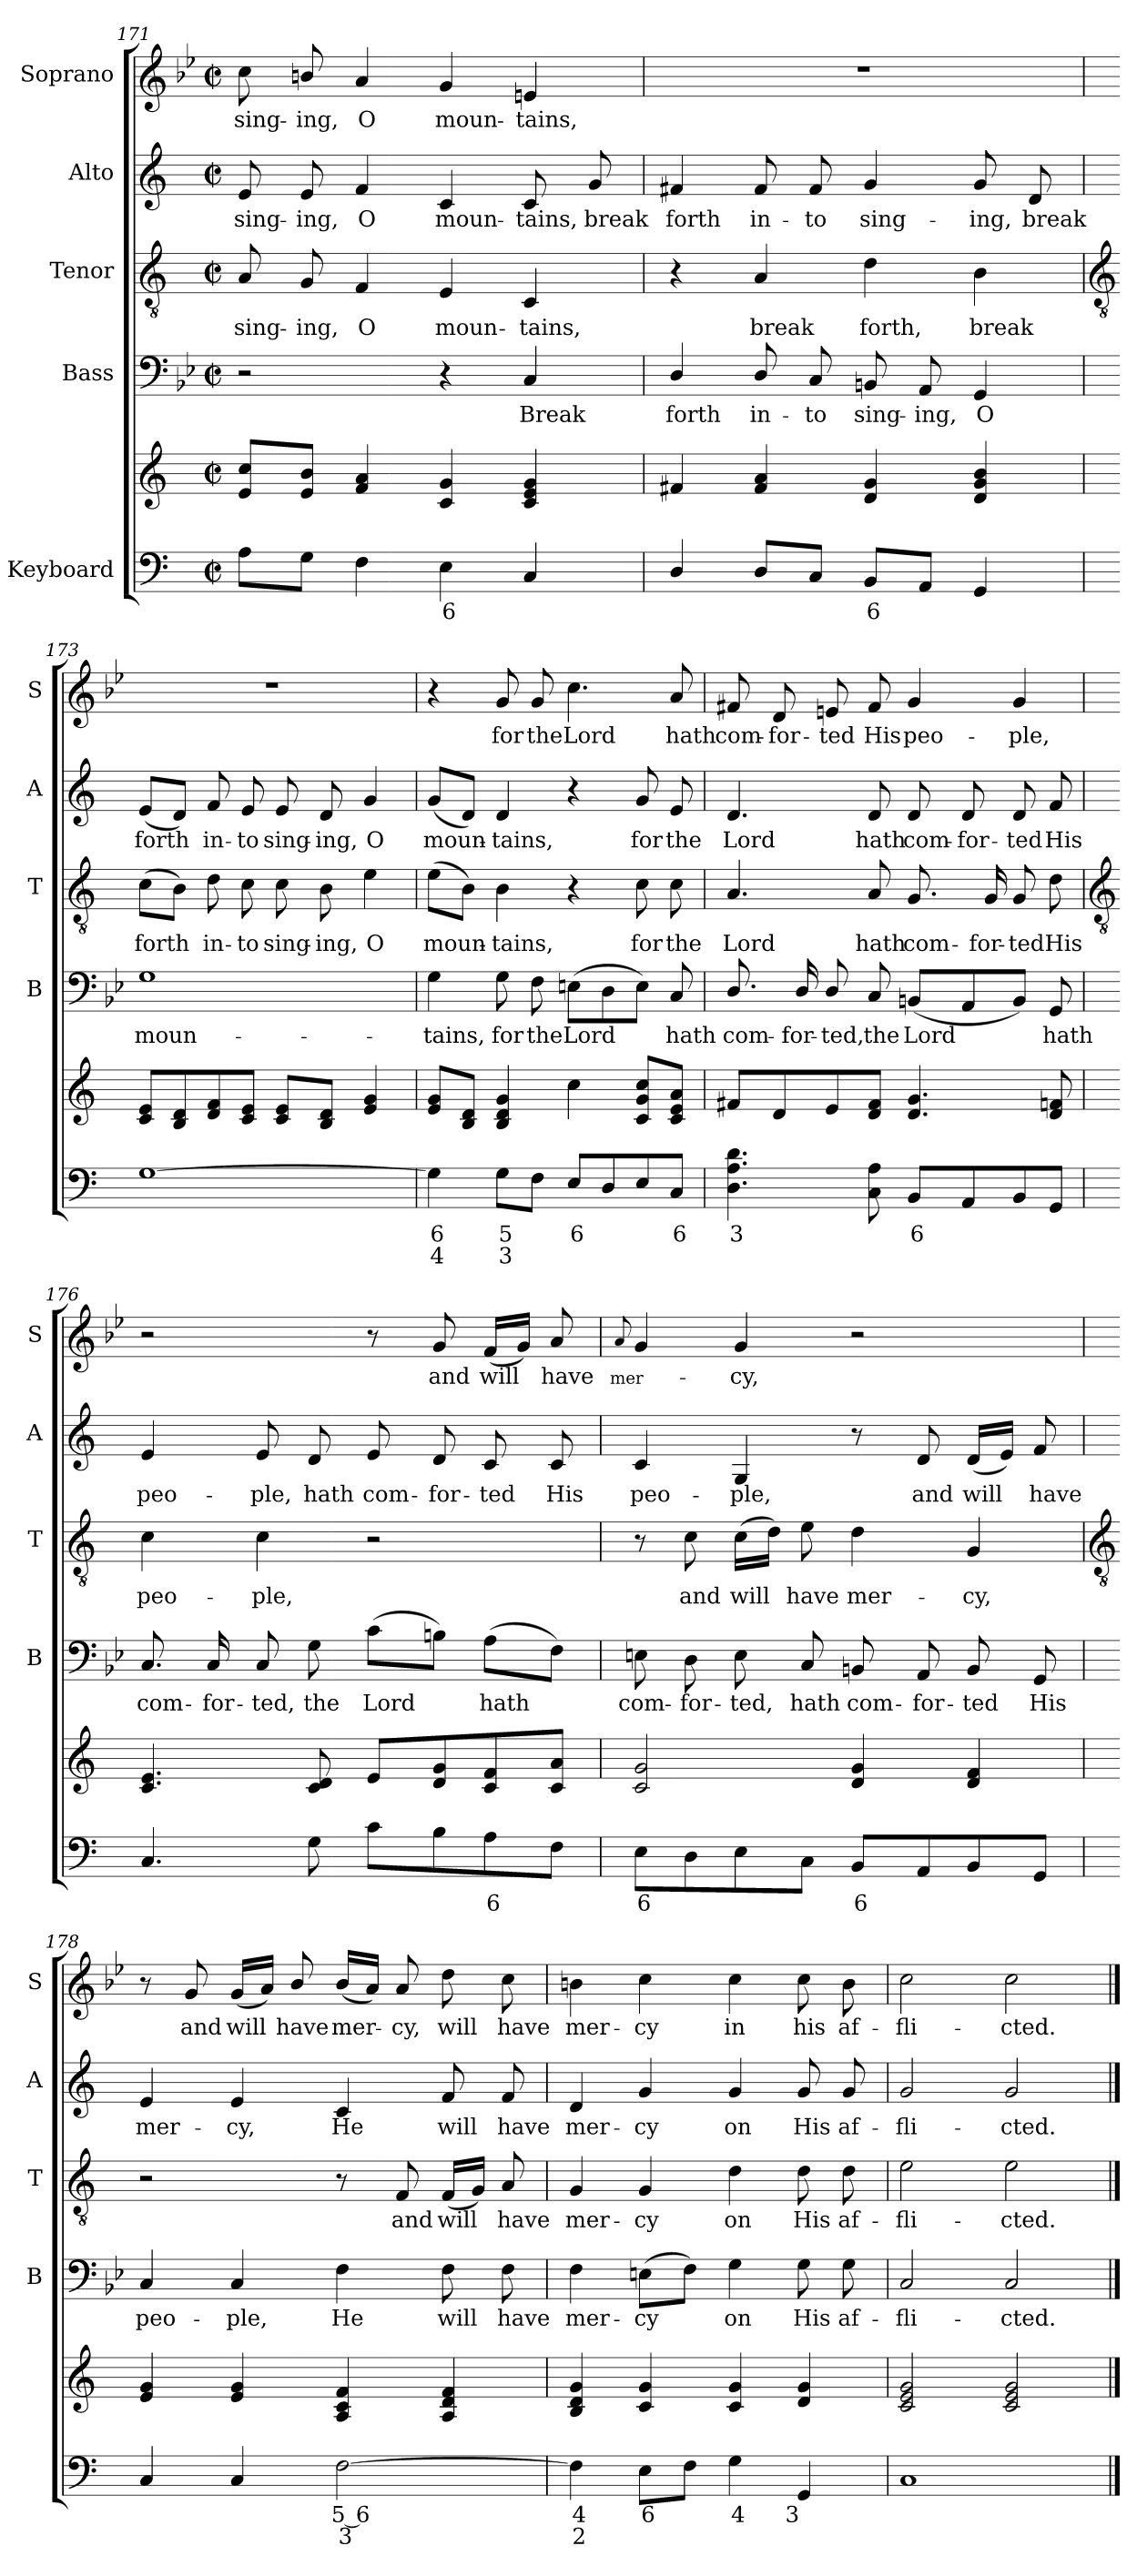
**kern	**text	**text	**kern	**kern	**text	**kern	**text	**kern	**text	**kern	**text
*part5	*part5	*part5	*part5	*part4	*part4	*part3	*part3	*part2	*part2	*part1	*part1
*staff6	*staff6	*staff6	*staff5	*staff4	*staff4	*staff3	*staff3	*staff2	*staff2	*staff1	*staff1
*I"Keyboard	*	*	*	*I"Bass	*	*I"Tenor	*	*I"Alto	*	*I"Soprano	*
*	*	*	*	*I'B	*	*I'T	*	*I'A	*	*I'S	*
*clefF4	*	*	*clefG2	*clefF4	*	*clefGv2	*	*clefG2	*	*clefG2	*
*k[]	*	*	*k[]	*k[b-e-]	*	*k[]	*	*k[]	*	*k[b-e-]	*
*C:	*	*	*C:	*B-:	*	*C:	*	*C:	*	*B-:	*
*M2/2	*	*	*M2/2	*M2/2	*	*M2/2	*	*M2/2	*	*M2/2	*
*met(c|)	*	*	*met(c|)	*met(c|)	*	*met(c|)	*	*met(c|)	*	*met(c|)	*
=171	=171	=171	=171	=171	=171	=171	=171	=171	=171	=171	=171
!	!	!	!	!	!	!	!LO:LY:b	!	!LO:LY:b	!	!LO:LY:b
8AL	.	.	8e 8ccL	2r	.	8A	sing-	8e	sing-	8cc	sing-
!	!	!	!	!	!	!	!LO:LY:b	!	!LO:LY:b	!	!LO:LY:b
8GJ	.	.	8e/ 8b/J	.	.	8G	-ing,	8e	-ing,	8bn/	-ing,
!	!	!	!	!	!	!	!LO:LY:b	!	!LO:LY:b	!	!LO:LY:b
4F	.	.	4f 4a	.	.	4F	O	4f	O	4a	O
!	!LO:LY:b	!	!	!	!	!	!LO:LY:b	!	!LO:LY:b	!	!LO:LY:b
4E	6	.	4c 4g	4r	.	4E	moun-	4c	moun-	4g	moun-
!	!	!	!	!	!LO:LY:b	!	!LO:LY:b	!	!LO:LY:b	!	!LO:LY:b
4C	.	.	4c 4e 4g	4C	Break	4C	-tains,	8c	-tains,	4en	-tains,
!	!	!	!	!	!	!	!	!	!LO:LY:b	!	!
.	.	.	.	.	.	.	.	8g	break	.	.
=172	=172	=172	=172	=172	=172	=172	=172	=172	=172	=172	=172
!	!	!	!	!	!LO:LY:b	!	!	!	!LO:LY:b	!	!
4D/	.	.	4f#X	4D/	forth	4r	.	4f#X	forth	1r	.
!	!	!	!	!	!LO:LY:b	!	!LO:LY:b	!	!LO:LY:b	!	!
8DL	.	.	4f# 4a	8D/	in-	4A	break	8f#	in-	.	.
!	!	!	!	!	!LO:LY:b	!	!	!	!LO:LY:b	!	!
8CJ	.	.	.	8C	-to	.	.	8f#	-to	.	.
!	!LO:LY:b	!	!	!	!LO:LY:b	!	!LO:LY:b	!	!LO:LY:b	!	!
8BBL	6	.	4d 4g	8BBn	sing-	4d	forth,	4g	sing-	.	.
!	!	!	!	!	!LO:LY:b	!	!	!	!	!	!
8AAJ	.	.	.	8AA	-ing,	.	.	.	.	.	.
!	!	!	!	!	!LO:LY:b	!	!LO:LY:b	!	!LO:LY:b	!	!
4GG	.	.	4d 4g 4b	4GG	O	4B	break	8g	-ing,	.	.
!	!	!	!	!	!	!	!	!	!LO:LY:b	!	!
.	.	.	.	.	.	.	.	8d	break	.	.
!!LO:LB:g=z
=173	=173	=173	=173	=173	=173	=173	=173	=173	=173	=173	=173
*	*	*	*	*	*	*clefGv2	*	*	*	*	*
!	!	!	!	!	!LO:LY:b	!	!LO:LY:b	!	!LO:LY:b	!	!
[1G	.	.	8c 8eL	1G	moun-	(>8cL	forth	(<8eL	forth	1r	.
.	.	.	8B 8d	.	.	8BJ)	.	8dJ)	.	.	.
!	!	!	!	!	!	!	!LO:LY:b	!	!LO:LY:b	!	!
.	.	.	8d 8f	.	.	8d	in-	8f	in-	.	.
!	!	!	!	!	!	!	!LO:LY:b	!	!LO:LY:b	!	!
.	.	.	8c 8eJ	.	.	8c	-to	8e	-to	.	.
!	!	!	!	!	!	!	!LO:LY:b	!	!LO:LY:b	!	!
.	.	.	8c 8eL	.	.	8c	sing-	8e	sing-	.	.
!	!	!	!	!	!	!	!LO:LY:b	!	!LO:LY:b	!	!
.	.	.	8B 8dJ	.	.	8B	-ing,	8d	-ing,	.	.
!	!	!	!	!	!	!	!LO:LY:b	!	!LO:LY:b	!	!
.	.	.	4e 4g	.	.	4e	O	4g	O	.	.
=174	=174	=174	=174	=174	=174	=174	=174	=174	=174	=174	=174
!	!LO:LY:b	!LO:LY:b	!	!	!LO:LY:b	!	!LO:LY:b	!	!LO:LY:b	!	!
4G]	6	4	8e 8gL	4G	-tains,	(>8eL	moun-	(<8gL	moun-	4r	.
.	.	.	8B 8dJ	.	.	8BJ)	.	8dJ)	.	.	.
!	!LO:LY:b	!LO:LY:b	!	!	!LO:LY:b	!	!LO:LY:b	!	!LO:LY:b	!	!LO:LY:b
8GL	5	3	4B 4d 4g	8G	for	4B	tains,	4d	tains,	8g	for
!	!	!	!	!	!LO:LY:b	!	!	!	!	!	!LO:LY:b
8FJ	.	.	.	8F	the	.	.	.	.	8g	the
!	!LO:LY:b	!	!	!	!LO:LY:b	!	!	!	!	!	!LO:LY:b
8E/L	6	.	4cc	(>8EnL	Lord	4r	.	4r	.	4.cc	Lord
8D/	.	.	.	8D	.	.	.	.	.	.	.
!	!	!	!	!	!	!	!LO:LY:b	!	!LO:LY:b	!	!
8E/	.	.	8c 8g 8ccL	8EJ)	.	8c	for	8g	for	.	.
!	!LO:LY:b	!	!	!	!LO:LY:b	!	!LO:LY:b	!	!LO:LY:b	!	!LO:LY:b
8C/J	6	.	8c 8e 8aJ	8C	hath	8c	the	8e	the	8a	hath
=175	=175	=175	=175	=175	=175	=175	=175	=175	=175	=175	=175
!	!LO:LY:b	!	!	!	!LO:LY:b	!	!LO:LY:b	!	!LO:LY:b	!	!LO:LY:b
4.D\ 4.A\ 4.d\	3	.	8f#XL	8.D/	com-	4.A	Lord	4.d	Lord	8f#X	com-
!	!	!	!	!	!	!	!	!	!	!	!LO:LY:b
.	.	.	8d	.	.	.	.	.	.	8d	-for-
!	!	!	!	!	!LO:LY:b	!	!	!	!	!	!
.	.	.	.	16D/	-for-	.	.	.	.	.	.
!	!	!	!	!	!LO:LY:b	!	!	!	!	!	!LO:LY:b
.	.	.	8e	8D/	-ted,	.	.	.	.	8en	-ted
!	!	!	!	!	!LO:LY:b	!	!LO:LY:b	!	!LO:LY:b	!	!LO:LY:b
8C 8A	.	.	8d 8f#J	8C	the	8A	hath	8d	hath	8f#	His
!	!LO:LY:b	!	!	!	!LO:LY:b	!	!LO:LY:b	!	!LO:LY:b	!	!LO:LY:b
8BBL	6	.	4.d 4.g	(<8BBnL	Lord	8.G	com-	8d	com-	4g	peo-
!	!	!	!	!	!	!	!	!	!LO:LY:b	!	!
8AA	.	.	.	8AA	.	.	.	8d	-for-	.	.
!	!	!	!	!	!	!	!LO:LY:b	!	!	!	!
.	.	.	.	.	.	16G	-for-	.	.	.	.
!	!	!	!	!	!	!	!LO:LY:b	!	!LO:LY:b	!	!LO:LY:b
8BB	.	.	.	8BBJ)	.	8G	-ted	8d	-ted	4g	-ple,
!	!	!	!	!	!LO:LY:b	!	!LO:LY:b	!	!LO:LY:b	!	!
8GGJ	.	.	8d 8fn	8GG	hath	8d	His	8f	His	.	.
!!LO:LB:g=z
=176	=176	=176	=176	=176	=176	=176	=176	=176	=176	=176	=176
*	*	*	*	*	*	*clefGv2	*	*	*	*	*
!	!	!	!	!	!LO:LY:b	!	!LO:LY:b	!	!LO:LY:b	!	!
4.C	.	.	4.c 4.e	8.C	com-	4c	peo-	4e	peo-	2r	.
!	!	!	!	!	!LO:LY:b	!	!	!	!	!	!
.	.	.	.	16C	-for-	.	.	.	.	.	.
!	!	!	!	!	!LO:LY:b	!	!LO:LY:b	!	!LO:LY:b	!	!
.	.	.	.	8C	-ted,	4c	-ple,	8e	-ple,	.	.
!	!	!	!	!	!LO:LY:b	!	!	!	!LO:LY:b	!	!
8G	.	.	8c 8d	8G	the	.	.	8d	hath	.	.
!	!	!	!	!	!LO:LY:b	!	!	!	!LO:LY:b	!	!
8cL	.	.	8eL	(>8cL	Lord	2r	.	8e	com-	8r	.
!	!	!	!	!	!	!	!	!	!LO:LY:b	!	!LO:LY:b
8B	.	.	8d 8g	8BnJ)	.	.	.	8d	-for-	8g	and
!	!LO:LY:b	!	!	!	!LO:LY:b	!	!	!	!LO:LY:b	!	!LO:LY:b
8A	6	.	8c 8f	(>8AL	hath	.	.	8c	-ted	(<16fLL	will
.	.	.	.	.	.	.	.	.	.	16gJJ)	.
!	!	!	!	!	!	!	!	!	!LO:LY:b	!	!LO:LY:b
8FJ	.	.	8c 8aJ	8FJ)	.	.	.	8c	His	8a	have
=177	=177	=177	=177	=177	=177	=177	=177	=177	=177	=177	=177
!	!	!	!	!	!	!	!	!	!	!	!LO:LY:b
.	.	.	.	.	.	.	.	.	.	8qqa	mer-
!	!LO:LY:b	!	!	!	!LO:LY:b	!	!	!	!LO:LY:b	!	!
8EL	6	.	2c 2g	8En	com-	8r	.	4c	peo-	4g	.
!	!	!	!	!	!LO:LY:b	!	!LO:LY:b	!	!	!	!
8D	.	.	.	8D	-for-	8c	and	.	.	.	.
!	!	!	!	!	!LO:LY:b	!	!LO:LY:b	!	!LO:LY:b	!	!LO:LY:b
8E	.	.	.	8E	-ted,	(>16cLL	will	4G	-ple,	4g	cy,
.	.	.	.	.	.	16dJJ)	.	.	.	.	.
!	!	!	!	!	!LO:LY:b	!	!LO:LY:b	!	!	!	!
8CJ	.	.	.	8C	hath	8e	have	.	.	.	.
!	!LO:LY:b	!	!	!	!LO:LY:b	!	!LO:LY:b	!	!	!	!
8BBL	6	.	4d 4g	8BBn	com-	4d	mer-	8r	.	2r	.
!	!	!	!	!	!LO:LY:b	!	!	!	!LO:LY:b	!	!
8AA	.	.	.	8AA	-for-	.	.	8d	and	.	.
!	!	!	!	!	!LO:LY:b	!	!LO:LY:b	!	!LO:LY:b	!	!
8BB	.	.	4d 4f	8BB	-ted	4G	-cy,	(<16dLL	will	.	.
.	.	.	.	.	.	.	.	16eJJ)	.	.	.
!	!	!	!	!	!LO:LY:b	!	!	!	!LO:LY:b	!	!
8GGJ	.	.	.	8GG	His	.	.	8f	have	.	.
!!LO:LB:g=z
=178	=178	=178	=178	=178	=178	=178	=178	=178	=178	=178	=178
*	*	*	*	*	*	*clefGv2	*	*	*	*	*
!	!	!	!	!	!LO:LY:b	!	!	!	!LO:LY:b	!	!
4C	.	.	4e 4g	4C	peo-	2r	.	4e	mer-	8r	.
!	!	!	!	!	!	!	!	!	!	!	!LO:LY:b
.	.	.	.	.	.	.	.	.	.	8g	and
!	!	!	!	!	!LO:LY:b	!	!	!	!LO:LY:b	!	!LO:LY:b
4C	.	.	4e 4g	4C	-ple,	.	.	4e	-cy,	(<16gLL	will
.	.	.	.	.	.	.	.	.	.	16aJJ)	.
!	!	!	!	!	!	!	!	!	!	!	!LO:LY:b
.	.	.	.	.	.	.	.	.	.	8b-/	have
!	!LO:LY:b	!LO:LY:b	!	!	!LO:LY:b	!	!	!	!LO:LY:b	!	!LO:LY:b
[2F	5 6	3	4A 4c 4f	4F	He	8r	.	4c	He	(<16b-LL	mer-
.	.	.	.	.	.	.	.	.	.	16aJJ)	.
!	!	!	!	!	!	!	!LO:LY:b	!	!	!	!LO:LY:b
.	.	.	.	.	.	8F	and	.	.	8a	cy,
!	!	!	!	!	!LO:LY:b	!	!LO:LY:b	!	!LO:LY:b	!	!LO:LY:b
.	.	.	4A 4d 4f	8F	will	(<16FLL	will	8f	will	8dd	will
.	.	.	.	.	.	16GJJ)	.	.	.	.	.
!	!	!	!	!	!LO:LY:b	!	!LO:LY:b	!	!LO:LY:b	!	!LO:LY:b
.	.	.	.	8F	have	8A	have	8f	have	8cc	have
=179	=179	=179	=179	=179	=179	=179	=179	=179	=179	=179	=179
!	!LO:LY:b	!LO:LY:b	!	!	!LO:LY:b	!	!LO:LY:b	!	!LO:LY:b	!	!LO:LY:b
4F]	4	2	4B 4d 4g	4F	mer-	4G	mer-	4d	mer-	4bn	mer-
!	!LO:LY:b	!	!	!	!LO:LY:b	!	!LO:LY:b	!	!LO:LY:b	!	!LO:LY:b
8EL	6	.	4c 4g	(>8EnL	-cy	4G	-cy	4g	-cy	4cc	-cy
8FJ	.	.	.	8FJ)	.	.	.	.	.	.	.
!	!LO:LY:b	!	!	!	!LO:LY:b	!	!LO:LY:b	!	!LO:LY:b	!	!LO:LY:b
4G	4	.	4c 4g	4G	on	4d	on	4g	on	4cc	in
!	!LO:LY:b	!	!	!	!LO:LY:b	!	!LO:LY:b	!	!LO:LY:b	!	!LO:LY:b
4GG	3	.	4d 4g	8G	His	8d	His	8g	His	8cc	his
!	!	!	!	!	!LO:LY:b	!	!LO:LY:b	!	!LO:LY:b	!	!LO:LY:b
.	.	.	.	8G	af-	8d	af-	8g	af-	8b	af-
=180	=180	=180	=180	=180	=180	=180	=180	=180	=180	=180	=180
!	!	!	!	!	!LO:LY:b	!	!LO:LY:b	!	!LO:LY:b	!	!LO:LY:b
1C	.	.	2c 2e 2g	2C	-fli-	2e	-fli-	2g	-fli-	2cc	-fli-
!	!	!	!	!	!LO:LY:b	!	!LO:LY:b	!	!LO:LY:b	!	!LO:LY:b
.	.	.	2c 2e 2g	2C	-cted.	2e	-cted.	2g	-cted.	2cc	-cted.
==	==	==	==	==	==	==	==	==	==	==	==
*-	*-	*-	*-	*-	*-	*-	*-	*-	*-	*-	*-
